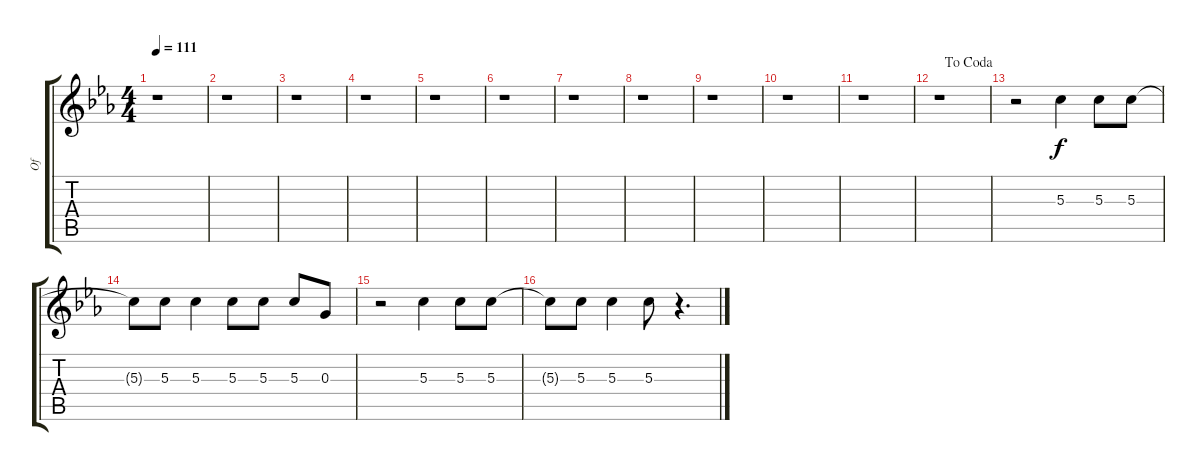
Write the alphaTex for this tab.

\track ("Of" "Of") {instrument distortionguitar}
\staff {score tabs}
\tuning (E4 C4 G3 C3 G2 C2) {hide}
\ts (4 4)
\tempo 111
\clef g2
\ks eb
r.1{dy f} |
r.1 |
r.1 |
r.1 |
r.1 |
r.1 |
r.1 |
r.1 |
r.1 |
r.1 |
r.1 |
\jump dacoda
r.1 |
r.2 5.3.4 5.3.8 5.3.8 |
5.3{t}.8 5.3.8 5.3.4 5.3.8 5.3.8 5.3.8 0.3.8 |
r.2 5.3.4 5.3.8 5.3.8 |
5.3{t}.8 5.3.8 5.3.4 5.3.8 r.4{d}
